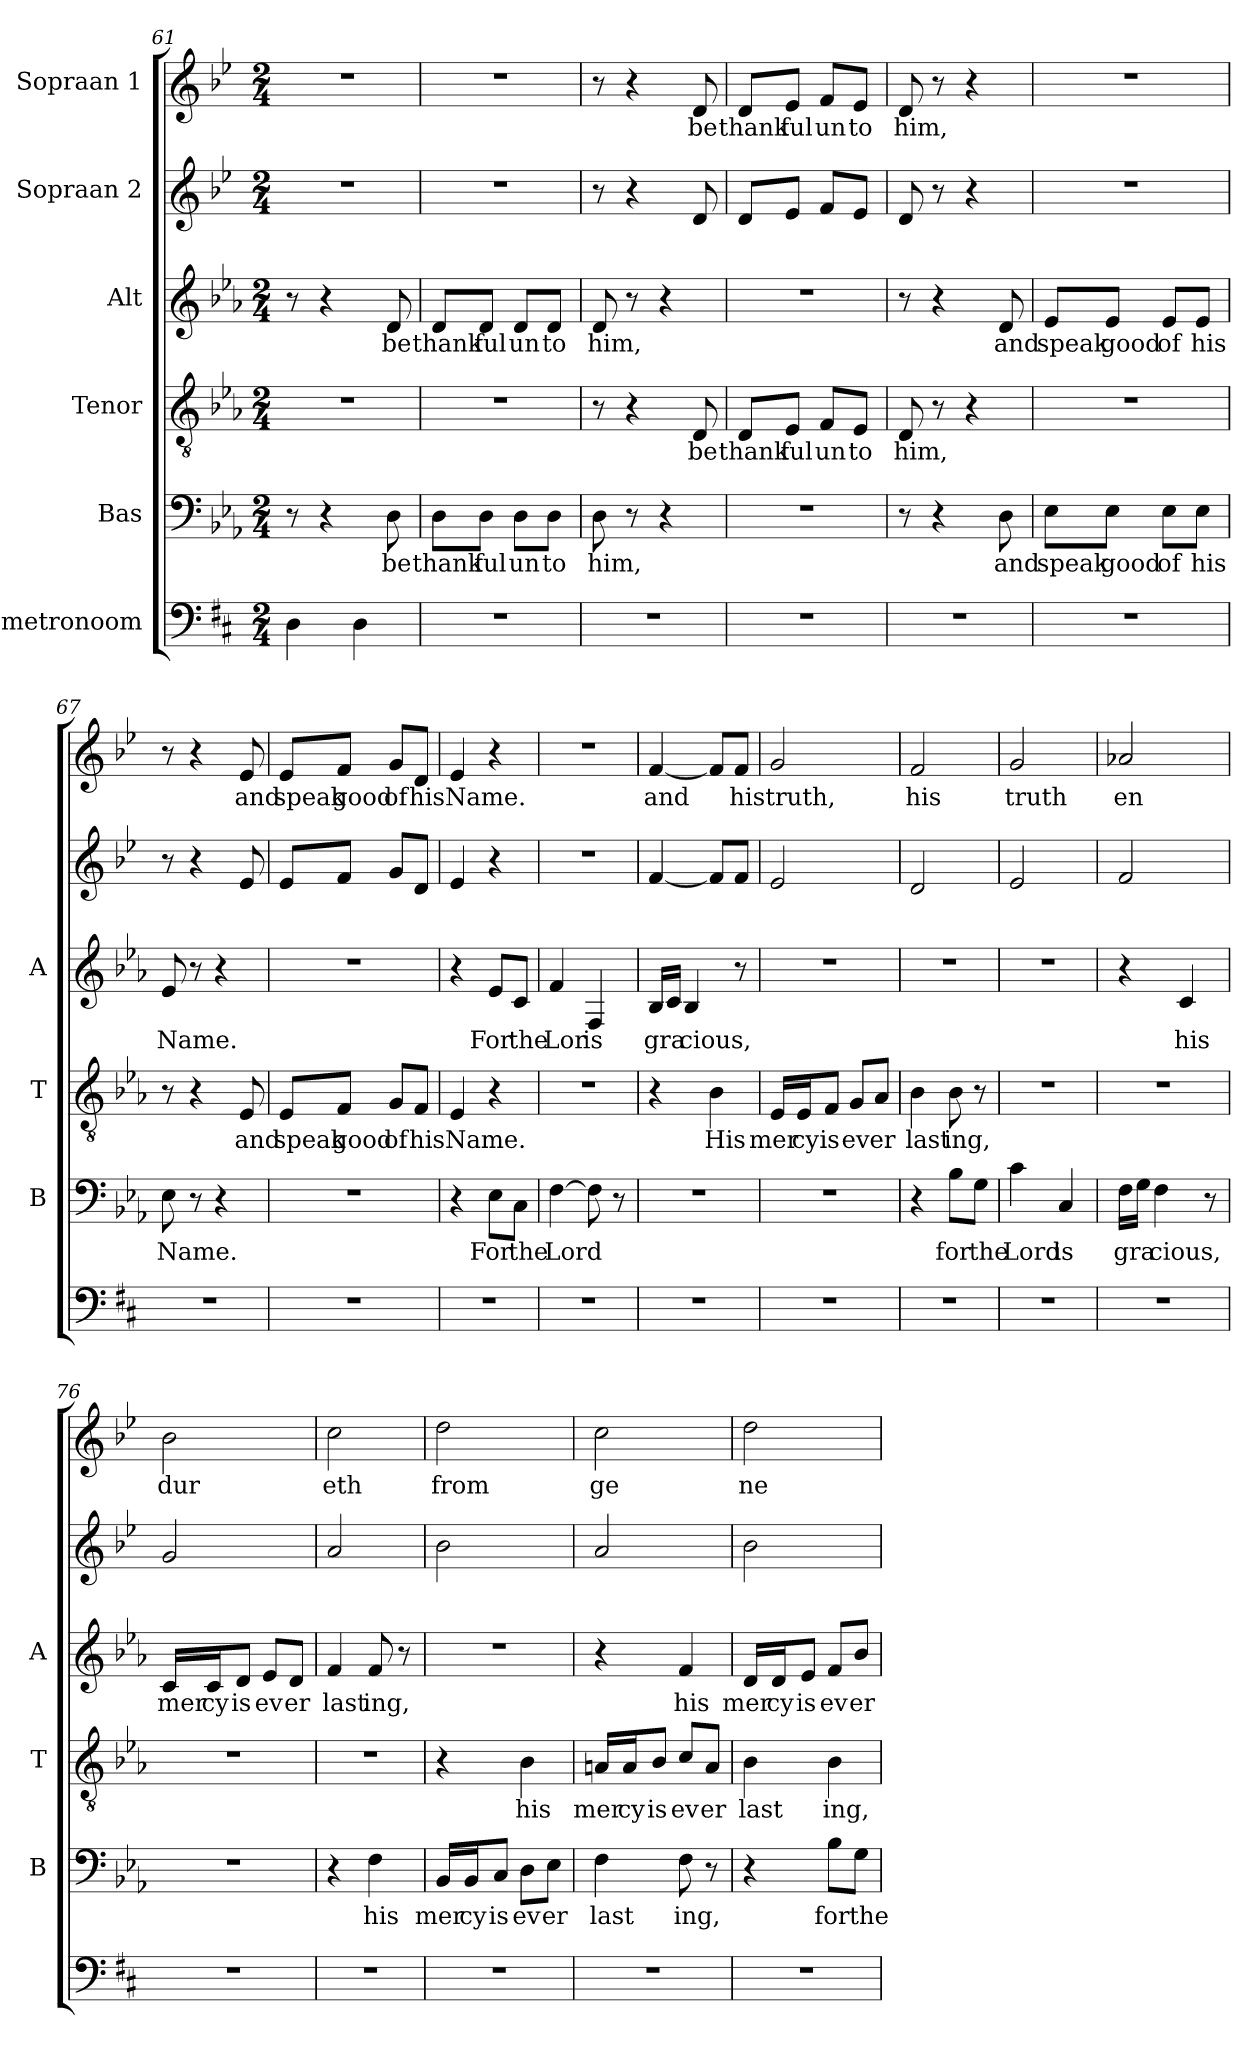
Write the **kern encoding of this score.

**kern	**kern	**text	**kern	**text	**kern	**text	**kern	**kern	**text
*part6	*part5	*part5	*part4	*part4	*part3	*part3	*part2	*part1	*part1
*staff6	*staff5	*staff5	*staff4	*staff4	*staff3	*staff3	*staff2	*staff1	*staff1
*I"metronoom	*I"Bas	*	*I"Tenor	*	*I"Alt	*	*I"Sopraan 2	*I"Sopraan 1	*
*	*I'B	*	*I'T	*	*I'A	*	*	*	*
!!LO:PB:g=z
*clefF4	*clefF4	*	*clefGv2	*	*clefG2	*	*clefG2	*clefG2	*
*k[f#c#]	*k[b-e-a-]	*	*k[b-e-a-]	*	*k[b-e-a-]	*	*k[b-e-]	*k[b-e-]	*
*M2/4	*M2/4	*	*M2/4	*	*M2/4	*	*M2/4	*M2/4	*
=61	=61	=61	=61	=61	=61	=61	=61	=61	=61
4D\	8r	.	2r	.	8r	.	2r	2r	.
.	4r	.	.	.	4r	.	.	.	.
4D\	.	.	.	.	.	.	.	.	.
.	8D\	be	.	.	8d/	be	.	.	.
=62	=62	=62	=62	=62	=62	=62	=62	=62	=62
2r	8D\L	thank	2r	.	8d/L	thank	2r	2r	.
.	8D\J	ful	.	.	8d/J	ful	.	.	.
.	8D\L	un	.	.	8d/L	un	.	.	.
.	8D\J	to	.	.	8d/J	to	.	.	.
=63	=63	=63	=63	=63	=63	=63	=63	=63	=63
2r	8D\	him,	8r	.	8d/	him,	8r	8r	.
.	8r	.	4r	.	8r	.	4r	4r	.
.	4r	.	.	.	4r	.	.	.	.
.	.	.	8D/	be	.	.	8d/	8d/	be
=64	=64	=64	=64	=64	=64	=64	=64	=64	=64
2r	2r	.	8D/L	thank	2r	.	8d/L	8d/L	thank
.	.	.	8E-/J	ful	.	.	8e-/J	8e-/J	ful
.	.	.	8F/L	un	.	.	8f/L	8f/L	un
.	.	.	8E-/J	to	.	.	8e-/J	8e-/J	to
=65	=65	=65	=65	=65	=65	=65	=65	=65	=65
2r	8r	.	8D/	him,	8r	.	8d/	8d/	him,
.	4r	.	8r	.	4r	.	8r	8r	.
.	.	.	4r	.	.	.	4r	4r	.
.	8D\	and	.	.	8d/	and	.	.	.
=66	=66	=66	=66	=66	=66	=66	=66	=66	=66
2r	8E-\L	speak	2r	.	8e-/L	speak	2r	2r	.
.	8E-\J	good	.	.	8e-/J	good	.	.	.
.	8E-\L	of	.	.	8e-/L	of	.	.	.
.	8E-\J	his	.	.	8e-/J	his	.	.	.
!!LO:PB:g=z
=67	=67	=67	=67	=67	=67	=67	=67	=67	=67
2r	8E-\	Name.	8r	.	8e-/	Name.	8r	8r	.
.	8r	.	4r	.	8r	.	4r	4r	.
.	4r	.	.	.	4r	.	.	.	.
.	.	.	8E-/	and	.	.	8e-/	8e-/	and
=68	=68	=68	=68	=68	=68	=68	=68	=68	=68
2r	2r	.	8E-/L	speak	2r	.	8e-/L	8e-/L	speak
.	.	.	8F/J	good	.	.	8f/J	8f/J	good
.	.	.	8G/L	of	.	.	8g/L	8g/L	of
.	.	.	8F/J	his	.	.	8d/J	8d/J	his
=69	=69	=69	=69	=69	=69	=69	=69	=69	=69
2r	4r	.	4E-/	Name.	4r	.	4e-/	4e-/	Name.
.	8E-\L	For	4r	.	8e-/L	For	4r	4r	.
.	8C\J	the	.	.	8c/J	the	.	.	.
=70	=70	=70	=70	=70	=70	=70	=70	=70	=70
2r	[4F\	Lord	2r	.	4f/	Lor	2r	2r	.
.	8F\]	.	.	.	4F/	is	.	.	.
.	8r	.	.	.	.	.	.	.	.
=71	=71	=71	=71	=71	=71	=71	=71	=71	=71
2r	2r	.	4r	.	16B-/LL	gra	[4f/	[4f/	and
.	.	.	.	.	16c/JJ	.	.	.	.
.	.	.	.	.	4B-/	cious,	.	.	.
.	.	.	4B-\	His	.	.	8f/L]	8f/L]	.
.	.	.	.	.	8r	.	8f/J	8f/J	his
!!LO:PB:g=z
=72	=72	=72	=72	=72	=72	=72	=72	=72	=72
2r	2r	.	16E-/LL	mer	2r	.	2e-/	2g/	truth,
.	.	.	16E-/J	cy	.	.	.	.	.
.	.	.	8F/J	is	.	.	.	.	.
.	.	.	8G/L	ev	.	.	.	.	.
.	.	.	8A-/J	er	.	.	.	.	.
=73	=73	=73	=73	=73	=73	=73	=73	=73	=73
2r	4r	.	4B-\	last	2r	.	2d/	2f/	his
.	8B-\L	for	8B-\	ing,	.	.	.	.	.
.	8G\J	the	8r	.	.	.	.	.	.
=74	=74	=74	=74	=74	=74	=74	=74	=74	=74
2r	4c\	Lord	2r	.	2r	.	2e-/	2g/	truth
.	4C/	is	.	.	.	.	.	.	.
=75	=75	=75	=75	=75	=75	=75	=75	=75	=75
2r	16F\LL	gra	2r	.	4r	.	2f/	2a-X/	en
.	16G\JJ	.	.	.	.	.	.	.	.
.	4F\	cious,	.	.	.	.	.	.	.
.	.	.	.	.	4c/	his	.	.	.
.	8r	.	.	.	.	.	.	.	.
=76	=76	=76	=76	=76	=76	=76	=76	=76	=76
2r	2r	.	2r	.	16c/LL	mer	2g/	2b-\	dur
.	.	.	.	.	16c/J	cy	.	.	.
.	.	.	.	.	8d/J	is	.	.	.
.	.	.	.	.	8e-/L	ev	.	.	.
.	.	.	.	.	8d/J	er	.	.	.
=77	=77	=77	=77	=77	=77	=77	=77	=77	=77
2r	4r	.	2r	.	4f/	last	2a/	2cc\	eth
.	4F\	his	.	.	8f/	ing,	.	.	.
.	.	.	.	.	8r	.	.	.	.
!!LO:PB:g=z
=78	=78	=78	=78	=78	=78	=78	=78	=78	=78
2r	16BB-/LL	mer	4r	.	2r	.	2b-\	2dd\	from
.	16BB-/J	cy	.	.	.	.	.	.	.
.	8C/J	is	.	.	.	.	.	.	.
.	8D\L	ev	4B-\	his	.	.	.	.	.
.	8E-\J	er	.	.	.	.	.	.	.
=79	=79	=79	=79	=79	=79	=79	=79	=79	=79
2r	4F\	last	16An/LL	mer	4r	.	2a/	2cc\	ge
.	.	.	16A/J	cy	.	.	.	.	.
.	.	.	8B-/J	is	.	.	.	.	.
.	8F\	ing,	8c/L	ev	4f/	his	.	.	.
.	8r	.	8A/J	er	.	.	.	.	.
=80	=80	=80	=80	=80	=80	=80	=80	=80	=80
2r	4r	.	4B-\	last	16d/LL	mer	2b-\	2dd\	ne
.	.	.	.	.	16d/J	cy	.	.	.
.	.	.	.	.	8e-/J	is	.	.	.
.	8B-\L	for	4B-\	ing,	8f/L	ev	.	.	.
.	8G\J	the	.	.	8b-/J	er	.	.	.
=	=	=	=	=	=	=	=	=	=
*-	*-	*-	*-	*-	*-	*-	*-	*-	*-
